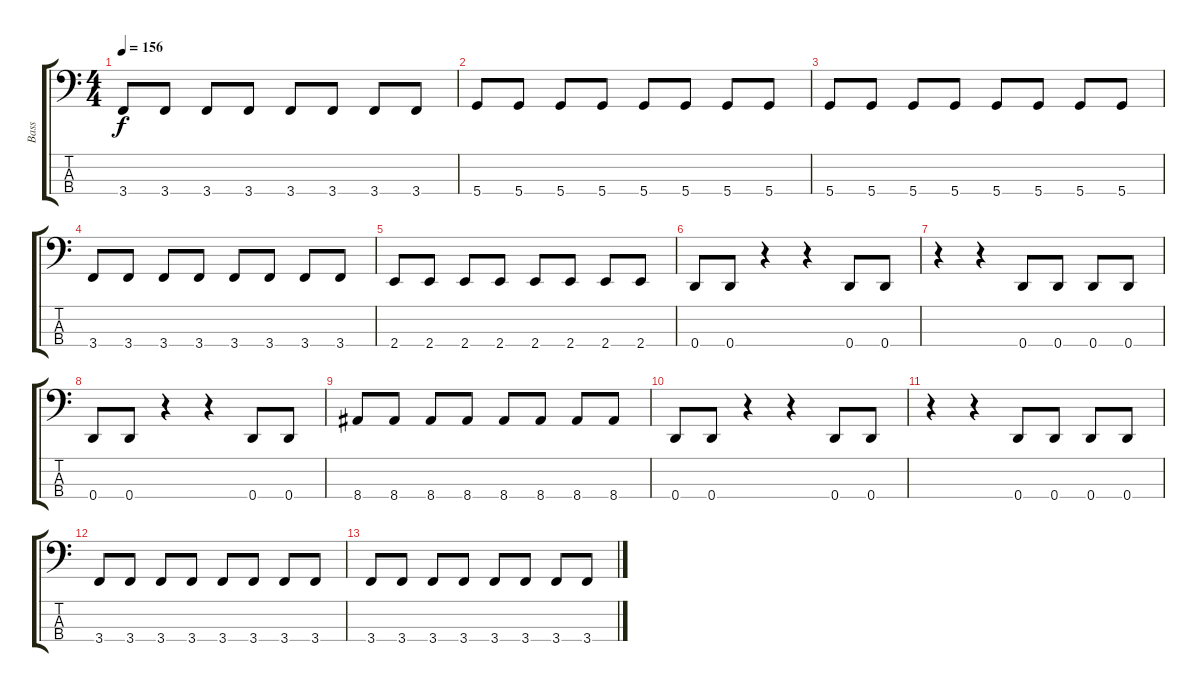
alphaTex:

\track ("Bass" "Bass") {instrument electricbassfinger}
\staff {score tabs}
\tuning (G2 D2 A1 D1) {hide}
\ts (4 4)
\tempo 156
\clef f4
\ks c
3.4.8{dy f} 3.4.8 3.4.8 3.4.8 3.4.8 3.4.8 3.4.8 3.4.8 |
5.4.8 5.4.8 5.4.8 5.4.8 5.4.8 5.4.8 5.4.8 5.4.8 |
5.4.8 5.4.8 5.4.8 5.4.8 5.4.8 5.4.8 5.4.8 5.4.8 |
3.4.8 3.4.8 3.4.8 3.4.8 3.4.8 3.4.8 3.4.8 3.4.8 |
2.4.8 2.4.8 2.4.8 2.4.8 2.4.8 2.4.8 2.4.8 2.4.8 |
0.4.8 0.4.8 r.4 r.4 0.4.8 0.4.8 |
r.4 r.4 0.4.8 0.4.8 0.4.8 0.4.8 |
0.4.8 0.4.8 r.4 r.4 0.4.8 0.4.8 |
8.4.8 8.4.8 8.4.8 8.4.8 8.4.8 8.4.8 8.4.8 8.4.8 |
0.4.8 0.4.8 r.4 r.4 0.4.8 0.4.8 |
r.4 r.4 0.4.8 0.4.8 0.4.8 0.4.8 |
3.4.8 3.4.8 3.4.8 3.4.8 3.4.8 3.4.8 3.4.8 3.4.8 |
3.4.8 3.4.8 3.4.8 3.4.8 3.4.8 3.4.8 3.4.8 3.4.8
